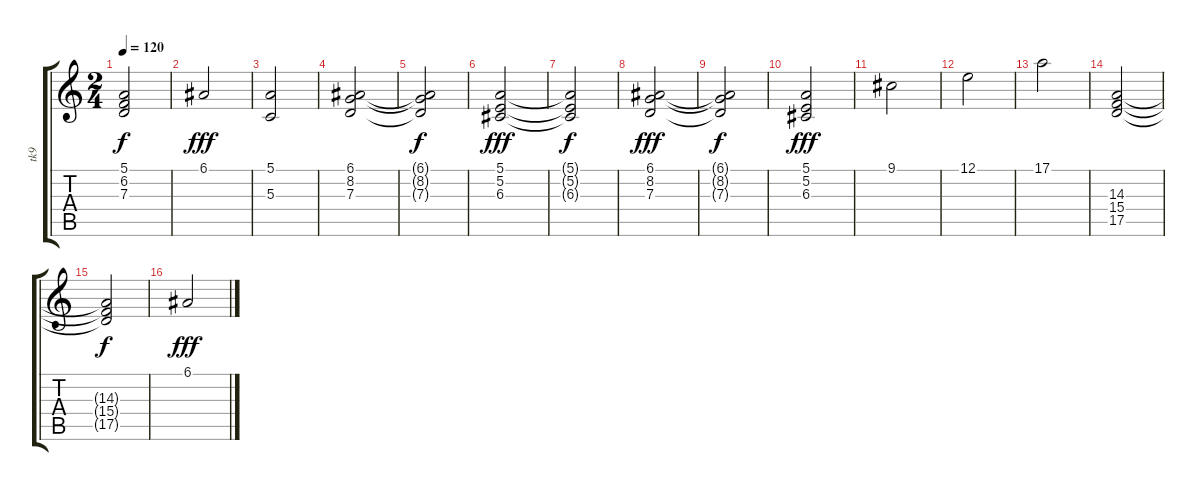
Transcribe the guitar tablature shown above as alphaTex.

\track ("tk9" "tk9") {instrument stringensemble1}
\staff {score tabs}
\tuning (E4 B3 G3 D3 A2 E2) {hide}
\ts (2 4)
\tempo 120
\clef g2
\ks c
(5.1{t} 6.2{t} 7.3{t}).2{dy f} |
6.1.2{dy fff} |
(5.1 5.3).2 |
(6.1 8.2 7.3).2 |
(6.1{t} 8.2{t} 7.3{t}).2{dy f} |
(5.1 5.2 6.3).2{dy fff} |
(5.1{t} 5.2{t} 6.3{t}).2{dy f} |
(6.1 8.2 7.3).2{dy fff} |
(6.1{t} 8.2{t} 7.3{t}).2{dy f} |
(5.1 5.2 6.3).2{dy fff} |
9.1.2 |
12.1.2 |
17.1.2 |
(14.3 15.4 17.5).2 |
(14.3{t} 15.4{t} 17.5{t}).2{dy f} |
6.1.2{dy fff}
